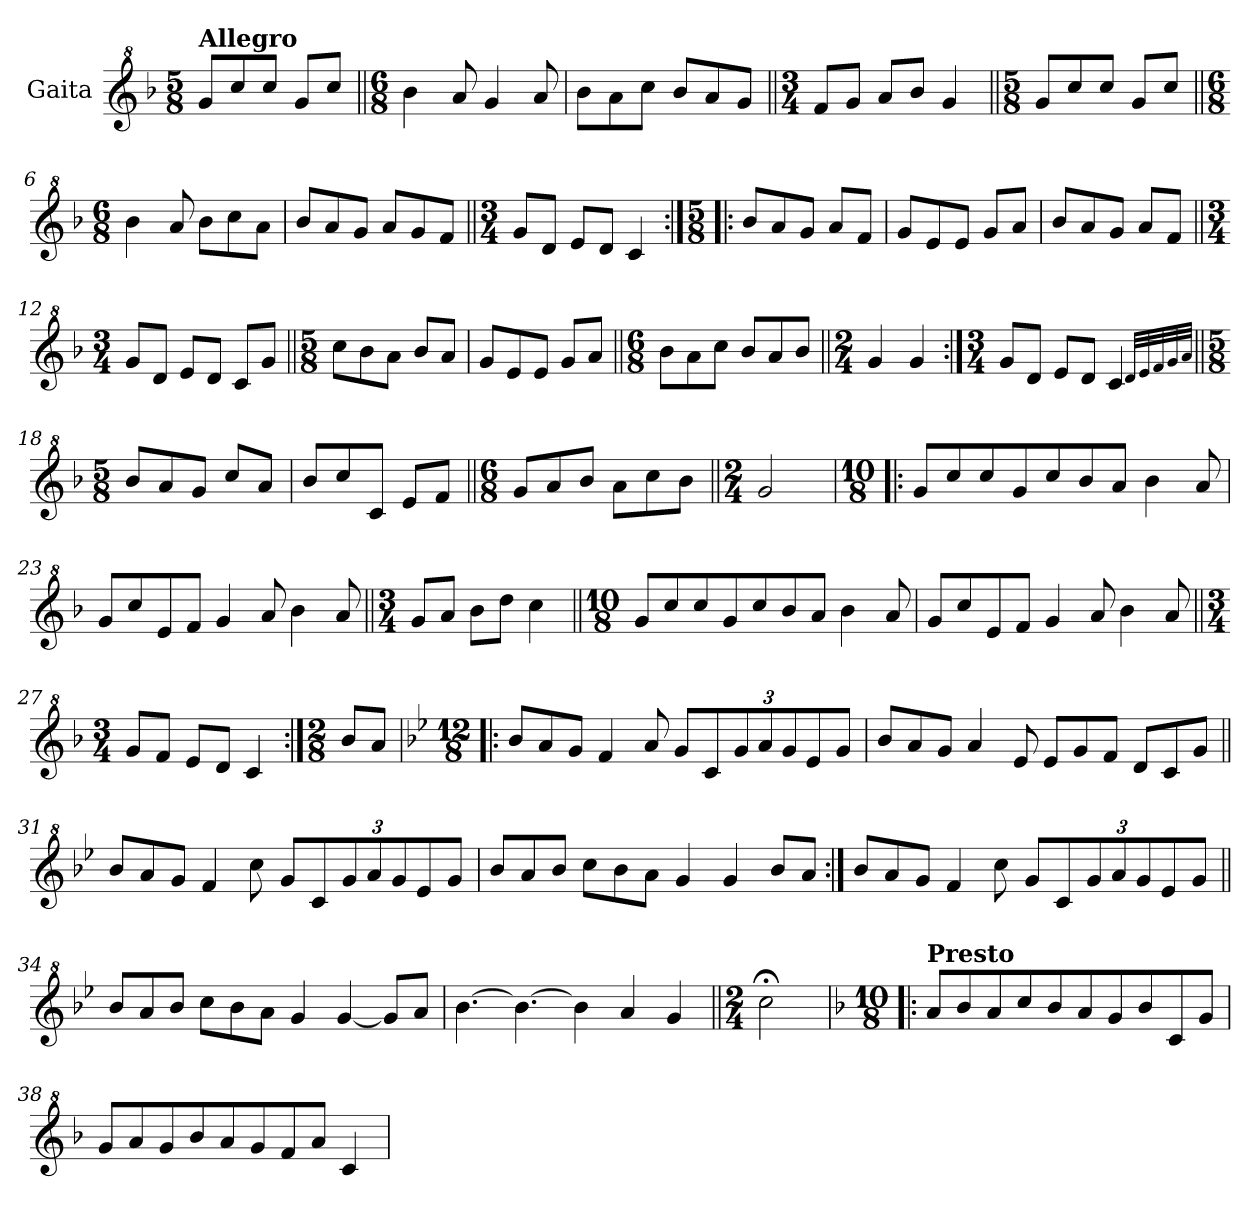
**kern
*part1
*staff1
*I"Gaita
*clefG^2
*k[b-]
*M5/8
*MM140
=1
!LO:TX:a:B:t=Allegro
8gg/L
8ccc/
8ccc/J
8gg/L
8ccc/J
=2||
*M6/8
4bb-\
8aa/
4gg/
8aa/
=3
8bb-\L
8aa\
8ccc\J
8bb-/L
8aa/
8gg/J
=4||
*M3/4
8ff/L
8gg/J
8aa/L
8bb-/J
4gg/
=5||
*M5/8
8gg/L
8ccc/
8ccc/J
8gg/L
8ccc/J
=6||
*M6/8
4bb-\
8aa/
8bb-\L
8ccc\
8aa\J
=7
8bb-/L
8aa/
8gg/J
8aa/L
8gg/
8ff/J
!!LO:LB:g=z
=8||
*M3/4
8gg/L
8dd/J
8ee/L
8dd/J
4cc/
=9:|!|:
*M5/8
8bb-/L
8aa/
8gg/J
8aa/L
8ff/J
=10
8gg/L
8ee/
8ee/J
8gg/L
8aa/J
=11
8bb-/L
8aa/
8gg/J
8aa/L
8ff/J
=12||
*M3/4
8gg/L
8dd/J
8ee/L
8dd/J
8cc/L
8gg/J
=13||
*M5/8
8ccc\L
8bb-\
8aa\J
8bb-/L
8aa/J
=14
8gg/L
8ee/
8ee/J
8gg/L
8aa/J
!!LO:LB:g=z
=15||
*M6/8
8bb-\L
8aa\
8ccc\J
8bb-/L
8aa/
8bb-/J
=16||
*M2/4
4gg/
4gg/
=17:|!
*M3/4
8gg/L
8dd/J
8ee/L
8dd/J
4cc/
32qdd/LLL
32qee/
32qff/
32qgg/
32qaa/JJJ
=18||
*M5/8
8bb-/L
8aa/
8gg/J
8ccc/L
8aa/J
=19
8bb-/L
8ccc/
8cc/J
8ee/L
8ff/J
=20||
*M6/8
8gg/L
8aa/
8bb-/J
8aa\L
8ccc\
8bb-\J
=21||
*M2/4
2gg/
!!LO:LB:g=z
=22!|:
*M10/8
8gg/L
8ccc/
8ccc/
8gg/
8ccc/
8bb-/
8aa/J
4bb-\
8aa/
=23
8gg/L
8ccc/
8ee/
8ff/J
4gg/
8aa/
4bb-\
8aa/
=24||
*M3/4
8gg/L
8aa/J
8bb-\L
8ddd\J
4ccc\
=25||
*M10/8
8gg/L
8ccc/
8ccc/
8gg/
8ccc/
8bb-/
8aa/J
4bb-\
8aa/
!!LO:LB:g=z
=26
8gg/L
8ccc/
8ee/
8ff/J
4gg/
8aa/
4bb-\
8aa/
=27||
*M3/4
8gg/L
8ff/J
8ee/L
8dd/J
4cc/
=28:|!
*M2/8
8bb-/L
8aa/J
=29!|:
*k[b-e-]
*M12/8
8bb-/L
8aa/
8gg/J
4ff/
8aa/
8gg/L
8cc/
*Xbrackettup
12gg/
12aa/
12gg/
8ee-/
8gg/J
=30
8bb-/L
8aa/
8gg/J
4aa/
8ee-/
8ee-/L
8gg/
8ff/J
8dd/L
8cc/
8gg/J
!!LO:LB:g=z
=31||
8bb-/L
8aa/
8gg/J
4ff/
8ccc\
8gg/L
8cc/
12gg/
12aa/
12gg/
8ee-/
8gg/J
=32
8bb-/L
8aa/
8bb-/J
8ccc\L
8bb-\
8aa\J
4gg/
4gg/
8bb-/L
8aa/J
=33:|!
8bb-/L
8aa/
8gg/J
4ff/
8ccc\
8gg/L
8cc/
12gg/
12aa/
12gg/
8ee-/
8gg/J
=34||
8bb-/L
8aa/
8bb-/J
8ccc\L
8bb-\
8aa\J
4gg/
[4gg/
8gg/L]
8aa/J
!!LO:LB:g=z
=35
[4.bb-\
4.bb-\_
4bb-\]
4aa/
4gg/
=36||
*M2/4
2ccc;<\
=37!|:
*k[b-]
*M10/8
*MM210
!LO:TX:a:B:t=Presto
8aa/L
8bb-/
8aa/
8ccc/
8bb-/
8aa/
8gg/
8bb-/
8cc/
8gg/J
=38
8gg/L
8aa/
8gg/
8bb-/
8aa/
8gg/
8ff/
8aa/J
4cc/
=
*-
